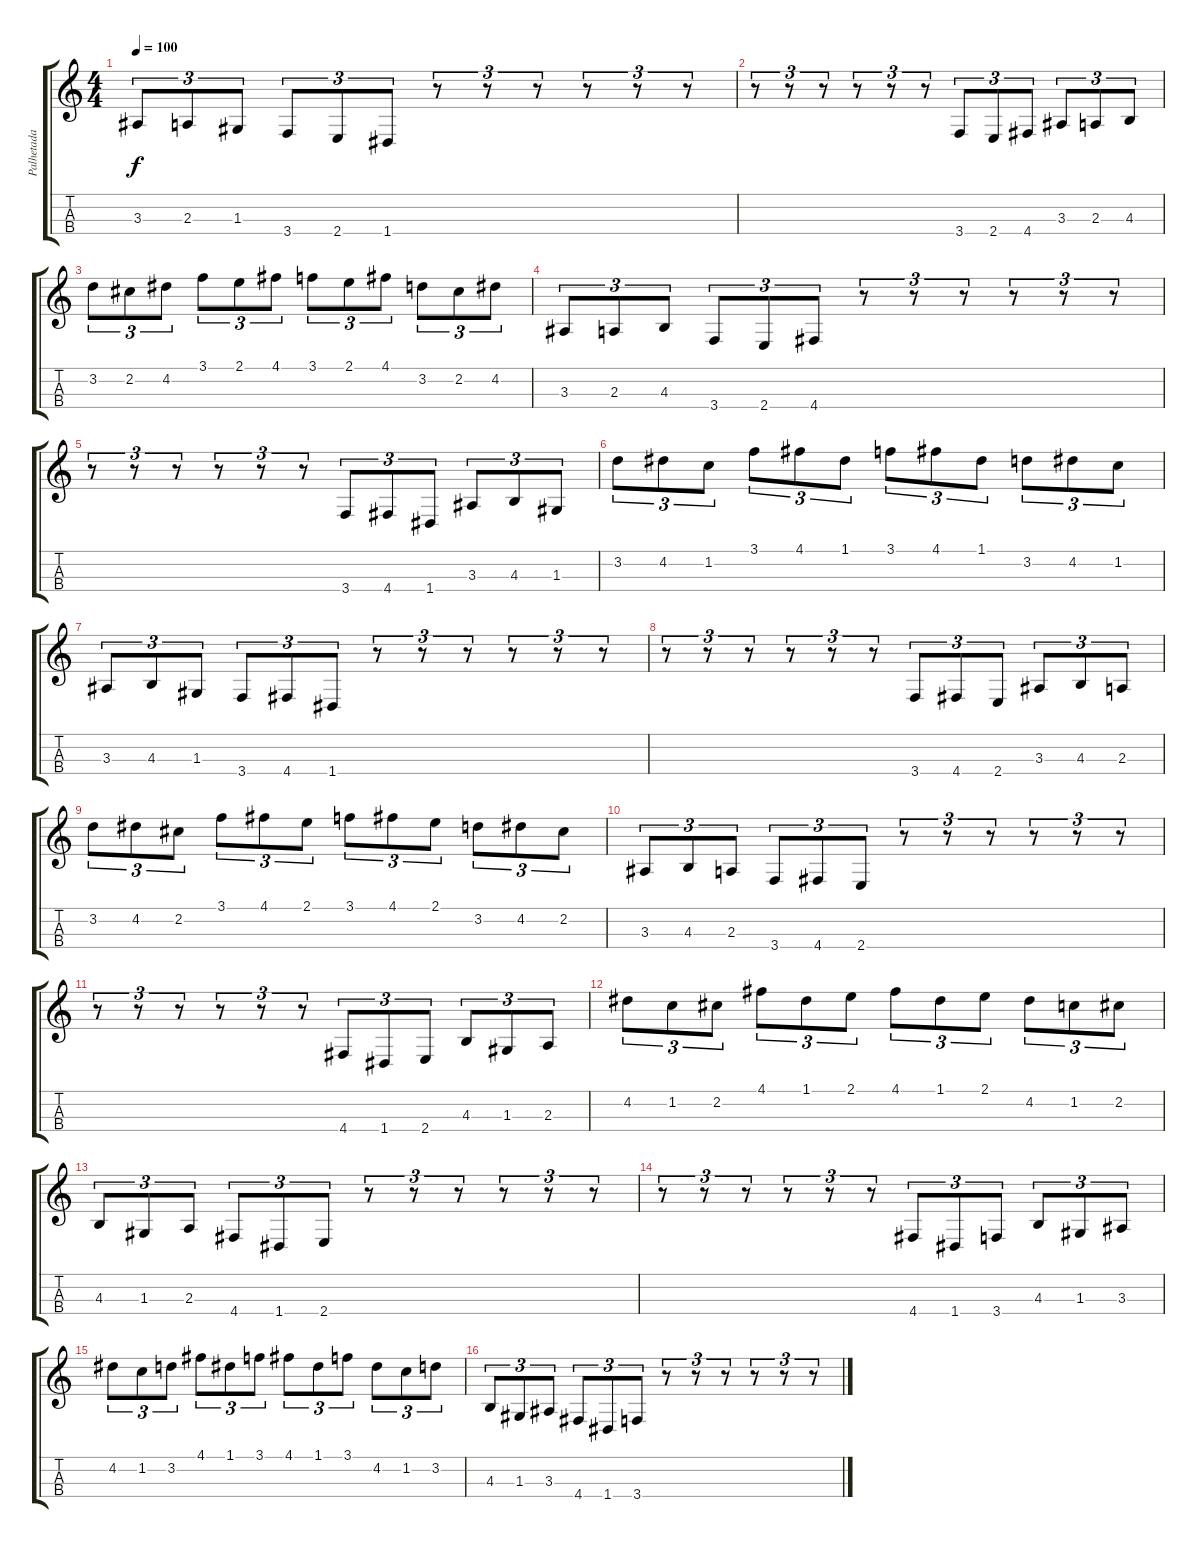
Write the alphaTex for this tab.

\track ("Palhetada - Prontos!" "Palhetada ") {instrument birdtweet}
\staff {score tabs}
\tuning (D5 B4 G3 D3) {hide}
\ts (4 4)
\tempo 100
\clef g2
\ks c
3.3.8{tu (3 2) dy f} 2.3.8{tu (3 2)} 1.3.8{tu (3 2)} 3.4.8{tu (3 2)} 2.4.8{tu (3 2)} 1.4.8{tu (3 2)} r.8{tu (3 2)} r.8{tu (3 2)} r.8{tu (3 2)} r.8{tu (3 2)} r.8{tu (3 2)} r.8{tu (3 2)} |
r.8{tu (3 2)} r.8{tu (3 2)} r.8{tu (3 2)} r.8{tu (3 2)} r.8{tu (3 2)} r.8{tu (3 2)} 3.4.8{tu (3 2)} 2.4.8{tu (3 2)} 4.4.8{tu (3 2)} 3.3.8{tu (3 2)} 2.3.8{tu (3 2)} 4.3.8{tu (3 2)} |
3.2.8{tu (3 2)} 2.2.8{tu (3 2)} 4.2.8{tu (3 2)} 3.1.8{tu (3 2)} 2.1.8{tu (3 2)} 4.1.8{tu (3 2)} 3.1.8{tu (3 2)} 2.1.8{tu (3 2)} 4.1.8{tu (3 2)} 3.2.8{tu (3 2)} 2.2.8{tu (3 2)} 4.2.8{tu (3 2)} |
3.3.8{tu (3 2)} 2.3.8{tu (3 2)} 4.3.8{tu (3 2)} 3.4.8{tu (3 2)} 2.4.8{tu (3 2)} 4.4.8{tu (3 2)} r.8{tu (3 2)} r.8{tu (3 2)} r.8{tu (3 2)} r.8{tu (3 2)} r.8{tu (3 2)} r.8{tu (3 2)} |
r.8{tu (3 2)} r.8{tu (3 2)} r.8{tu (3 2)} r.8{tu (3 2)} r.8{tu (3 2)} r.8{tu (3 2)} 3.4.8{tu (3 2)} 4.4.8{tu (3 2)} 1.4.8{tu (3 2)} 3.3.8{tu (3 2)} 4.3.8{tu (3 2)} 1.3.8{tu (3 2)} |
3.2.8{tu (3 2)} 4.2.8{tu (3 2)} 1.2.8{tu (3 2)} 3.1.8{tu (3 2)} 4.1.8{tu (3 2)} 1.1.8{tu (3 2)} 3.1.8{tu (3 2)} 4.1.8{tu (3 2)} 1.1.8{tu (3 2)} 3.2.8{tu (3 2)} 4.2.8{tu (3 2)} 1.2.8{tu (3 2)} |
3.3.8{tu (3 2)} 4.3.8{tu (3 2)} 1.3.8{tu (3 2)} 3.4.8{tu (3 2)} 4.4.8{tu (3 2)} 1.4.8{tu (3 2)} r.8{tu (3 2)} r.8{tu (3 2)} r.8{tu (3 2)} r.8{tu (3 2)} r.8{tu (3 2)} r.8{tu (3 2)} |
r.8{tu (3 2)} r.8{tu (3 2)} r.8{tu (3 2)} r.8{tu (3 2)} r.8{tu (3 2)} r.8{tu (3 2)} 3.4.8{tu (3 2)} 4.4.8{tu (3 2)} 2.4.8{tu (3 2)} 3.3.8{tu (3 2)} 4.3.8{tu (3 2)} 2.3.8{tu (3 2)} |
3.2.8{tu (3 2)} 4.2.8{tu (3 2)} 2.2.8{tu (3 2)} 3.1.8{tu (3 2)} 4.1.8{tu (3 2)} 2.1.8{tu (3 2)} 3.1.8{tu (3 2)} 4.1.8{tu (3 2)} 2.1.8{tu (3 2)} 3.2.8{tu (3 2)} 4.2.8{tu (3 2)} 2.2.8{tu (3 2)} |
3.3.8{tu (3 2)} 4.3.8{tu (3 2)} 2.3.8{tu (3 2)} 3.4.8{tu (3 2)} 4.4.8{tu (3 2)} 2.4.8{tu (3 2)} r.8{tu (3 2)} r.8{tu (3 2)} r.8{tu (3 2)} r.8{tu (3 2)} r.8{tu (3 2)} r.8{tu (3 2)} |
r.8{tu (3 2)} r.8{tu (3 2)} r.8{tu (3 2)} r.8{tu (3 2)} r.8{tu (3 2)} r.8{tu (3 2)} 4.4.8{tu (3 2)} 1.4.8{tu (3 2)} 2.4.8{tu (3 2)} 4.3.8{tu (3 2)} 1.3.8{tu (3 2)} 2.3.8{tu (3 2)} |
4.2.8{tu (3 2)} 1.2.8{tu (3 2)} 2.2.8{tu (3 2)} 4.1.8{tu (3 2)} 1.1.8{tu (3 2)} 2.1.8{tu (3 2)} 4.1.8{tu (3 2)} 1.1.8{tu (3 2)} 2.1.8{tu (3 2)} 4.2.8{tu (3 2)} 1.2.8{tu (3 2)} 2.2.8{tu (3 2)} |
4.3.8{tu (3 2)} 1.3.8{tu (3 2)} 2.3.8{tu (3 2)} 4.4.8{tu (3 2)} 1.4.8{tu (3 2)} 2.4.8{tu (3 2)} r.8{tu (3 2)} r.8{tu (3 2)} r.8{tu (3 2)} r.8{tu (3 2)} r.8{tu (3 2)} r.8{tu (3 2)} |
r.8{tu (3 2)} r.8{tu (3 2)} r.8{tu (3 2)} r.8{tu (3 2)} r.8{tu (3 2)} r.8{tu (3 2)} 4.4.8{tu (3 2)} 1.4.8{tu (3 2)} 3.4.8{tu (3 2)} 4.3.8{tu (3 2)} 1.3.8{tu (3 2)} 3.3.8{tu (3 2)} |
4.2.8{tu (3 2)} 1.2.8{tu (3 2)} 3.2.8{tu (3 2)} 4.1.8{tu (3 2)} 1.1.8{tu (3 2)} 3.1.8{tu (3 2)} 4.1.8{tu (3 2)} 1.1.8{tu (3 2)} 3.1.8{tu (3 2)} 4.2.8{tu (3 2)} 1.2.8{tu (3 2)} 3.2.8{tu (3 2)} |
4.3.8{tu (3 2)} 1.3.8{tu (3 2)} 3.3.8{tu (3 2)} 4.4.8{tu (3 2)} 1.4.8{tu (3 2)} 3.4.8{tu (3 2)} r.8{tu (3 2)} r.8{tu (3 2)} r.8{tu (3 2)} r.8{tu (3 2)} r.8{tu (3 2)} r.8{tu (3 2)}
